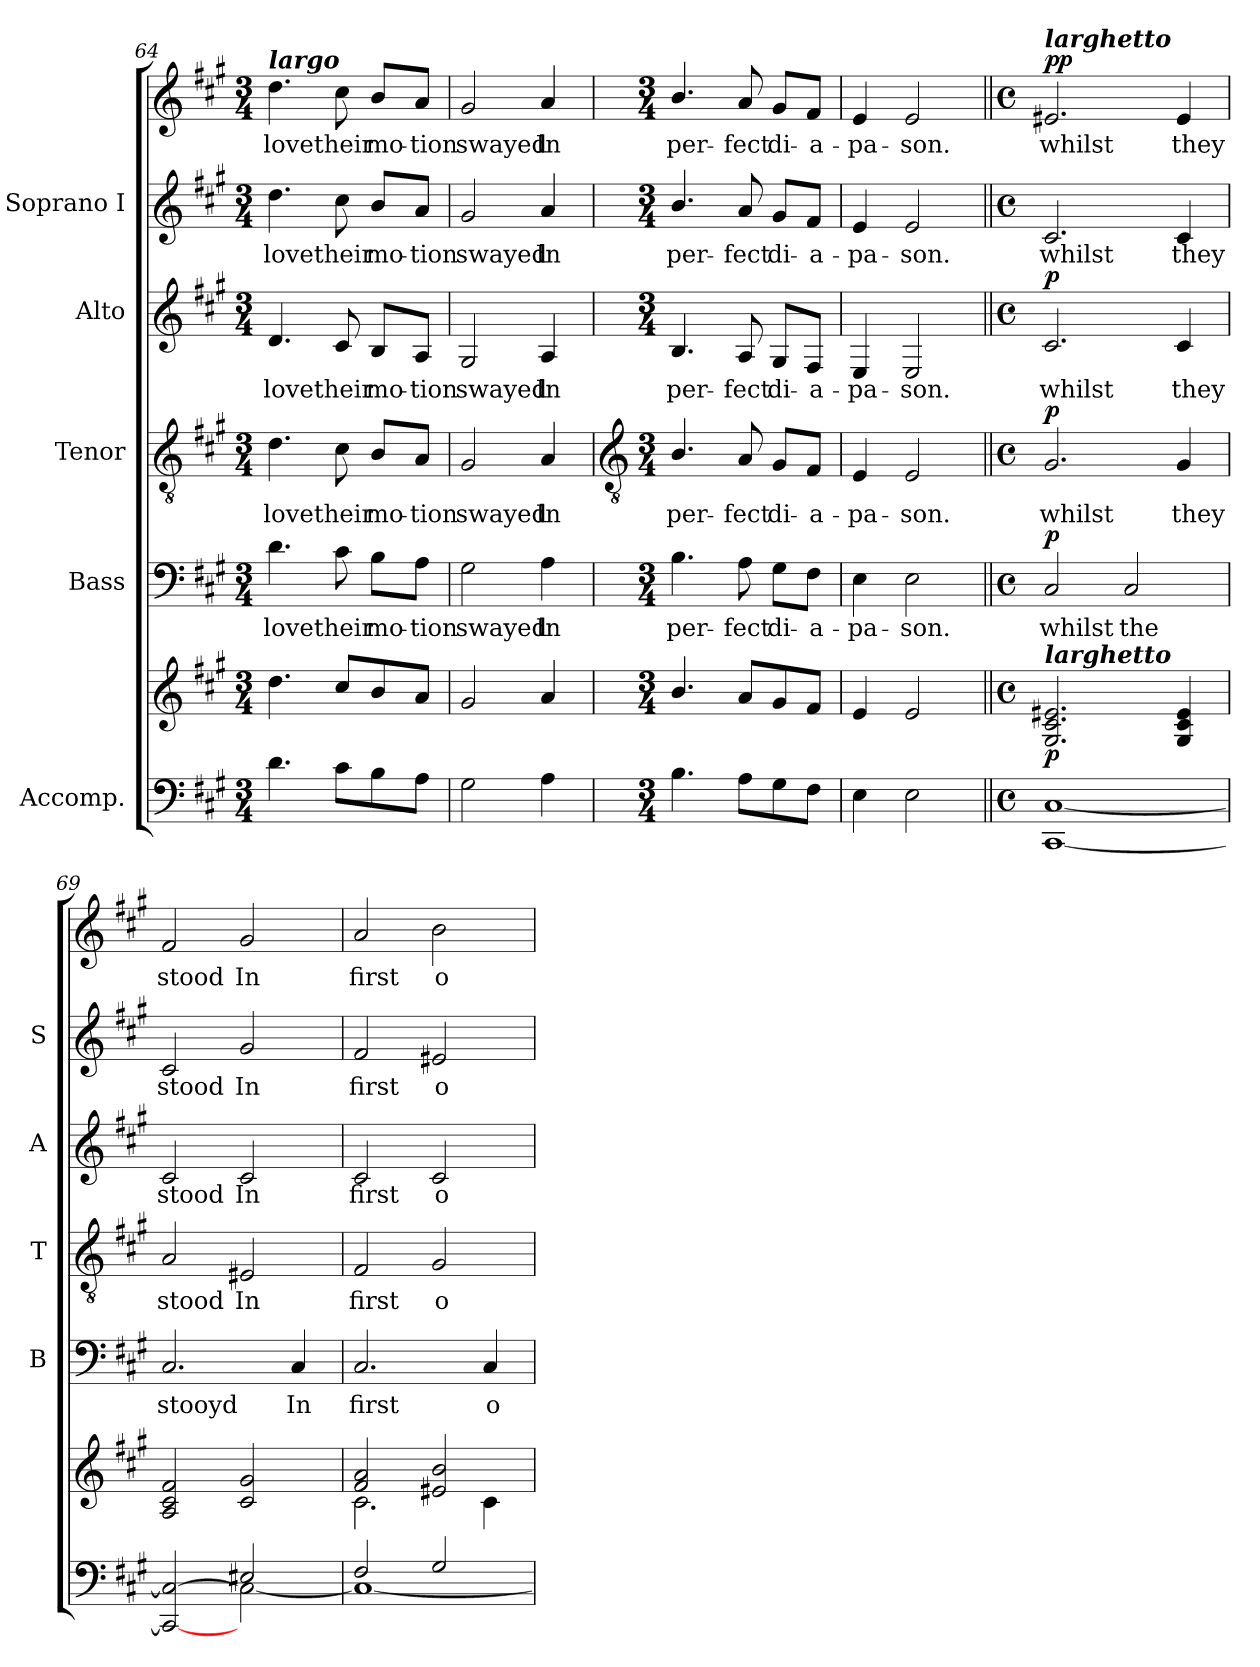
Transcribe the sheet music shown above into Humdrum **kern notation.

**kern	**kern	**dynam	**kern	**text	**dynam	**kern	**text	**dynam	**kern	**text	**dynam	**kern	**text	**kern	**text	**dynam
*part5	*part5	*part5	*part4	*part4	*part4	*part3	*part3	*part3	*part2	*part2	*part2	*part1	*part1	*part1	*part1	*part1
*staff7	*staff6	*staff6/7	*staff5	*staff5	*staff5	*staff4	*staff4	*staff4	*staff3	*staff3	*staff3	*staff2	*staff2	*staff1	*staff1	*staff1/2
*I"Accomp.	*	*	*I"Bass	*	*	*I"Tenor	*	*	*I"Alto	*	*	*I"Soprano I	*	*	*	*
*	*	*	*I'B	*	*	*I'T	*	*	*I'A	*	*	*I'S	*	*	*	*
*clefF4	*clefG2	*	*clefF4	*	*	*clefGv2	*	*	*clefG2	*	*	*clefG2	*	*clefG2	*	*
*k[f#c#g#]	*k[f#c#g#]	*	*k[f#c#g#]	*	*	*k[f#c#g#]	*	*	*k[f#c#g#]	*	*	*k[f#c#g#]	*	*k[f#c#g#]	*	*
*A:	*A:	*	*A:	*	*	*A:	*	*	*A:	*	*	*A:	*	*A:	*	*
*M3/4	*M3/4	*	*M3/4	*	*	*M3/4	*	*	*M3/4	*	*	*M3/4	*	*M3/4	*	*
*MM63	*MM63	*	*MM63	*	*	*MM63	*	*	*MM63	*	*	*MM63	*	*MM63	*	*
=64	=64	=64	=64	=64	=64	=64	=64	=64	=64	=64	=64	=64	=64	=64	=64	=64
*^	*	*	*	*	*	*	*	*	*	*	*	*	*	*	*	*
!	!	!	!	!	!	!	!	!	!	!	!	!	!	!	!LO:TX:a:Bi:t=largo	!	!
!	!	!	!	!	!LO:LY:b	!	!	!LO:LY:b	!	!	!LO:LY:b	!	!	!LO:LY:b	!	!LO:LY:b	!
2ryy	4.d	4.dd	.	4.d	love	.	4.d	love	.	4.d	love	.	4.dd	love	4.dd	love	.
!	!	!	!	!	!LO:LY:b	!	!	!LO:LY:b	!	!	!LO:LY:b	!	!	!LO:LY:b	!	!LO:LY:b	!
.	8c#L	8cc#L	.	8c#	their	.	8c#	their	.	8c#	their	.	8cc#	their	8cc#	their	.
!	!	!	!	!	!LO:LY:b	!	!	!LO:LY:b	!	!	!LO:LY:b	!	!	!LO:LY:b	!	!LO:LY:b	!
8ryy	8B\	8b/	.	8B\L	mo-	.	8B/L	mo-	.	8B/L	mo-	.	8b/L	mo-	8b/L	mo-	.
!	!	!	!	!	!LO:LY:b	!	!	!LO:LY:b	!	!	!LO:LY:b	!	!	!LO:LY:b	!	!LO:LY:b	!
8ryy	8AJ	8aJ	.	8A\J	-tion	.	8A/J	-tion	.	8A/J	-tion	.	8a/J	-tion	8a/J	-tion	.
=65	=65	=65	=65	=65	=65	=65	=65	=65	=65	=65	=65	=65	=65	=65	=65	=65	=65
!	!	!	!	!	!LO:LY:b	!	!	!LO:LY:b	!	!	!LO:LY:b	!	!	!LO:LY:b	!	!LO:LY:b	!
2.ryy	2G#	2g#	.	2G#	swayed	.	2G#	swayed	.	2G#	swayed	.	2g#	swayed	2g#	swayed	.
!	!	!	!	!	!LO:LY:b	!	!	!LO:LY:b	!	!	!LO:LY:b	!	!	!LO:LY:b	!	!LO:LY:b	!
.	4A	4a	.	4A	In	.	4A	In	.	4A	In	.	4a	In	4a	In	.
!!LO:LB:g=z
=66	=66	=66	=66	=66	=66	=66	=66	=66	=66	=66	=66	=66	=66	=66	=66	=66	=66
*	*	*	*	*	*	*	*clefGv2	*	*	*	*	*	*	*	*	*	*
*M3/4	*	*M3/4	*	*M3/4	*	*	*M3/4	*	*	*M3/4	*	*	*M3/4	*	*M3/4	*	*
*	*	*^	*	*	*	*	*	*	*	*	*	*	*	*	*	*	*
!	!	!	!	!	!	!LO:LY:b	!	!	!LO:LY:b	!	!	!LO:LY:b	!	!	!LO:LY:b	!	!LO:LY:b	!
2ryy	4.B\	4.b/	2ryy	.	4.B\	per-	.	4.B/	per-	.	4.B/	per-	.	4.b/	-per-	4.b/	per-	.
!	!	!	!	!	!	!LO:LY:b	!	!	!LO:LY:b	!	!	!LO:LY:b	!	!	!LO:LY:b	!	!LO:LY:b	!
.	8AL	8a/L	.	.	8A	-fect	.	8A	-fect	.	8A	-fect	.	8a	-fect	8a	-fect	.
!	!	!	!	!	!	!LO:LY:b	!	!	!LO:LY:b	!	!	!LO:LY:b	!	!	!LO:LY:b	!	!LO:LY:b	!
8ryy	8G#	8g#/	8ryy	.	8G#\L	di-	.	8G#/L	di-	.	8G#/L	di-	.	8g#/L	di-	8g#/L	di-	.
!	!	!	!	!	!	!LO:LY:b	!	!	!LO:LY:b	!	!	!LO:LY:b	!	!	!LO:LY:b	!	!LO:LY:b	!
8ryy	8F#J	8f#/J	8ryy	.	8F#\J	-a-	.	8F#/J	-a-	.	8F#/J	-a-	.	8f#/J	-a-	8f#/J	-a-	.
=67	=67	=67	=67	=67	=67	=67	=67	=67	=67	=67	=67	=67	=67	=67	=67	=67	=67	=67
!	!	!	!	!	!	!LO:LY:b	!	!	!LO:LY:b	!	!	!LO:LY:b	!	!	!LO:LY:b	!	!LO:LY:b	!
2.ryy	4E	4e/	2.ryy	.	4E	-pa-	.	4E	-pa-	.	4E	-pa-	.	4e	pa-	4e	-pa-	.
!	!	!	!	!	!	!LO:LY:b	!	!	!LO:LY:b	!	!	!LO:LY:b	!	!	!LO:LY:b	!	!LO:LY:b	!
.	2E	2e/	.	.	2E	-son.	.	2E	-son.	.	2E	-son.	.	2e	-son.	2e	-son.	.
=68||	=68||	=68||	=68||	=68||	=68||	=68||	=68||	=68||	=68||	=68||	=68||	=68||	=68||	=68||	=68||	=68||	=68||	=68||
*M4/4	*	*M4/4	*	*	*M4/4	*	*	*M4/4	*	*	*M4/4	*	*	*M4/4	*	*M4/4	*	*
*met(c)	*	*met(c)	*	*	*met(c)	*	*	*met(c)	*	*	*met(c)	*	*	*met(c)	*	*met(c)	*	*
*	*	*MM76	*	*	*	*	*	*	*	*	*	*	*	*	*	*MM76	*	*
!	!	!	!	!	!	!	!	!	!	!	!	!	!	!	!	!LO:TX:a:Bi:t=larghetto	!	!
!	!	!LO:TX:a:Bi:t=larghetto	!	!	!	!	!	!	!	!	!	!	!	!	!	!	!	!
!	!	!	!	!LO:DY:b	!	!LO:LY:b	!LO:DY:b	!	!LO:LY:b	!LO:DY:b	!	!LO:LY:b	!LO:DY:b	!	!LO:LY:b	!	!LO:LY:b	!LO:DY:b=2
!	!	!	!	!	!	!	!	!	!	!	!	!	!	!	!	!	!	!LO:DY:n=1:b
1ryy	[1CC# [1C#	2.G#/ 2.c#/ 2.e#X/	1ryy	p	2C#	whilst	p	2.G#	whilst	p	2.c#	whilst	p	2.c#	whilst	2.e#X	whilst	p p
!	!	!	!	!	!	!LO:LY:b	!	!	!	!	!	!	!	!	!	!	!	!
.	.	.	.	.	2C#	the	.	.	.	.	.	.	.	.	.	.	.	.
!	!	!	!	!	!	!	!	!	!LO:LY:b	!	!	!LO:LY:b	!	!	!LO:LY:b	!	!LO:LY:b	!
.	.	4G#/ 4c#/ 4e#/	.	.	.	.	.	4G#	they	.	4c#	they	.	4c#	they	4e#	they	.
=69	=69	=69	=69	=69	=69	=69	=69	=69	=69	=69	=69	=69	=69	=69	=69	=69	=69	=69
!	!	!	!	!	!	!LO:LY:b	!	!	!LO:LY:b	!	!	!LO:LY:b	!	!	!LO:LY:b	!	!LO:LY:b	!
2ryy	2CC#_ 2C#_	2A/ 2c#/ 2f#/	1ryy	.	2.C#	stooyd	.	2A	stood	.	2c#	stood	.	2c#	stood	2f#	stood	.
!	!	!	!	!	!	!	!	!	!LO:LY:b	!	!	!LO:LY:b	!	!	!LO:LY:b	!	!LO:LY:b	!
2E#X/	2C#\_	2c#/ 2g#/	.	.	.	.	.	2E#X	In	.	2c#	In	.	2g#	In	2g#	In	.
!	!	!	!	!	!	!LO:LY:b	!	!	!	!	!	!	!	!	!	!	!	!
.	.	.	.	.	4C#	In	.	.	.	.	.	.	.	.	.	.	.	.
=70	=70	=70	=70	=70	=70	=70	=70	=70	=70	=70	=70	=70	=70	=70	=70	=70	=70	=70
!	!	!	!	!	!	!LO:LY:b	!	!	!LO:LY:b	!	!	!LO:LY:b	!	!	!LO:LY:b	!	!LO:LY:b	!
2F#/	1C#_	2f#/ 2a/	2.c#\	.	2.C#	first	.	2F#	first	.	2c#	first	.	2f#	-first	2a	first	.
!	!	!	!	!	!	!	!	!	!LO:LY:b	!	!	!LO:LY:b	!	!	!LO:LY:b	!	!LO:LY:b	!
2G#/	.	2e#X/ 2b/	.	.	.	.	.	2G#	o-	.	2c#	o-	.	2e#X	o-	2b	o-	.
!	!	!	!	!	!	!LO:LY:b	!	!	!	!	!	!	!	!	!	!	!	!
.	.	.	4c#\	.	4C#	o-	.	.	.	.	.	.	.	.	.	.	.	.
*v	*v	*	*	*	*	*	*	*	*	*	*	*	*	*	*	*	*	*
*	*v	*v	*	*	*	*	*	*	*	*	*	*	*	*	*	*	*
=	=	=	=	=	=	=	=	=	=	=	=	=	=	=	=	=
*-	*-	*-	*-	*-	*-	*-	*-	*-	*-	*-	*-	*-	*-	*-	*-	*-
